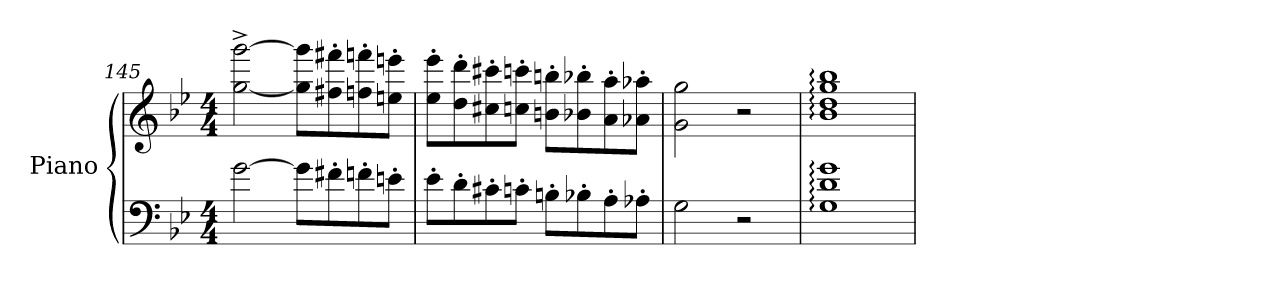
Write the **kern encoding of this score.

**kern	**kern
*part1	*part1
*staff2	*staff1
*I"Piano	*
*I'Pno.	*
*clefF4	*clefG2
*k[b-e-]	*k[b-e-]
*M4/4	*M4/4
*MM160	*MM160
=145	=145
[2g\	[2gg\^ [2ggg\^
8g\L]	8gg\] 8ggg\]L
8f#X'\	8ff#X\' 8fff#X\'
8fn'\	8ffn\' 8fffn\'
8en'\J	8een\' 8eeen\'J
!!LO:PB:g=z
=146	=146
8e-'\L	8ee-\' 8eee-\'L
8d'\	8dd\' 8ddd\'
8c#X'\	8cc#X\' 8ccc#X\'
8cn'\J	8ccn\' 8cccn\'J
8Bn'\L	8bn\' 8bbn\'L
8B-X'\	8b-X\' 8bb-X\'
8A'\	8a\' 8aa\'
8A-X'\J	8a-X\' 8aa-X\'J
=147	=147
2G\	2g\ 2gg\
2r	2r
=148	=148
1G: 1d: 1g:	1b-: 1dd: 1gg: 1bb-:
=	=
*-	*-
